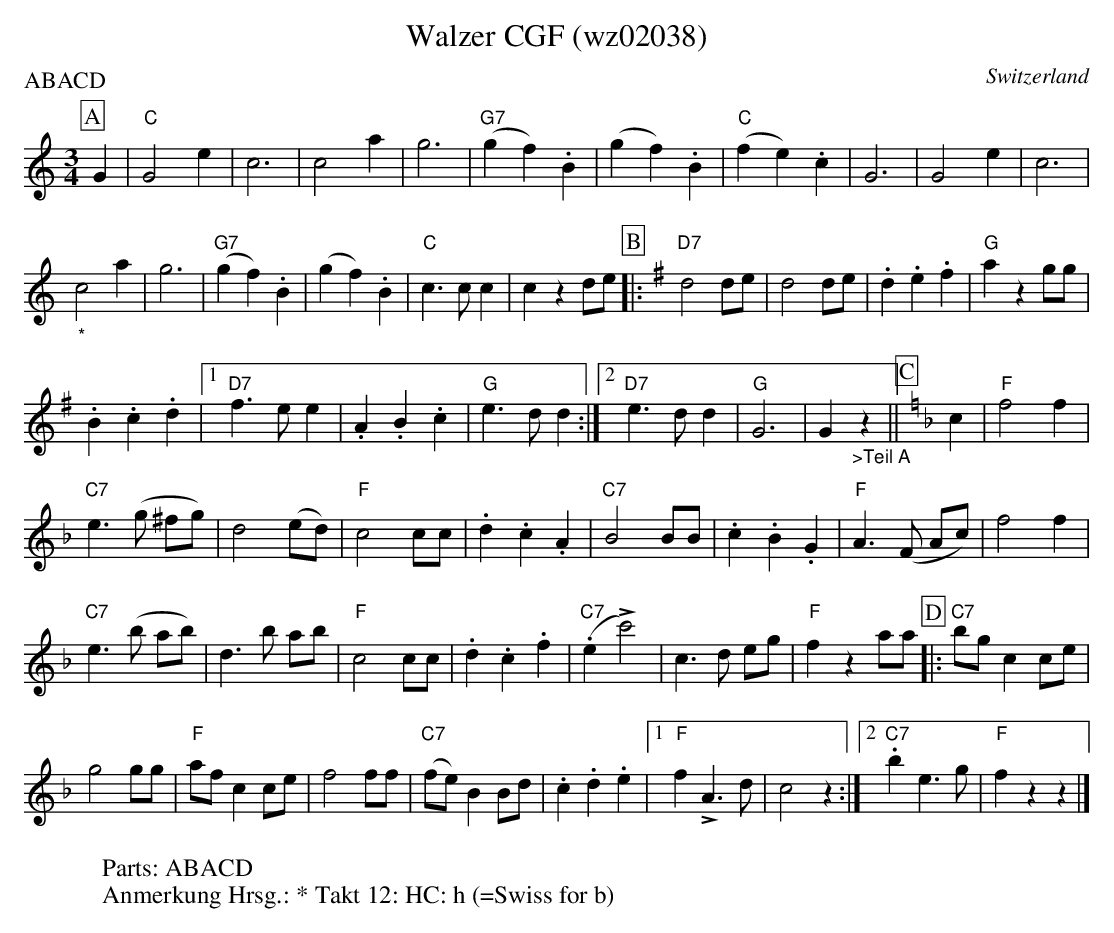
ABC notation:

X:1
T:Walzer CGF (wz02038)
P:ABACD
O:Switzerland
M:3/4
L:1/4
K:C major
[P:A] G | "C"G2e | c3 | c2a | g3 | "G7"(gf).B  | (gf).B | ("C"fe).c | G3 | G2e | c3 |
"_*"c2a | g3 | "G7"(gf).B  | (gf).B | "C"c>cc | czd/e/ [P:B] |: [K:G] "D7"d2d/e/ | d2d/e/ | .d.e.f | "G"azg/g/ |
.B.c.d |1 "D7"f>ee | .A.B.c | "G"e>dd :|2 "D7"e>dd | "G"G3 | G"_>Teil A"z || [P:C] [K:F] c | "F"f2f |
"C7"e>(g ^f/g/)  | d2 (e/d/) | "F"c2 c/c/ | .d.c.A | "C7"B2B/B/ | .c.B.G | "F"A>(F A/c/) | f2f |
"C7"e>(b a/b/) |  d>b a/b/ | "F"c2c/c/ | .d.c.f | "C7"(.e!>!c'2) | c>d e/g/ | "F"fz a/a/ [P:D] |: "C7"b/g/c c/e/ |
g2g/g/ | "F"a/f/cc/e/ | f2f/f/ | "C7"(f/e/) B B/d/ | .c.d.e |1 "F"f!>!A>d | c2z :|2 "C7".be>g | "F"fzz |]
W:Parts: ABACD
W:Anmerkung Hrsg.: * Takt 12: HC: h (=Swiss for b)
